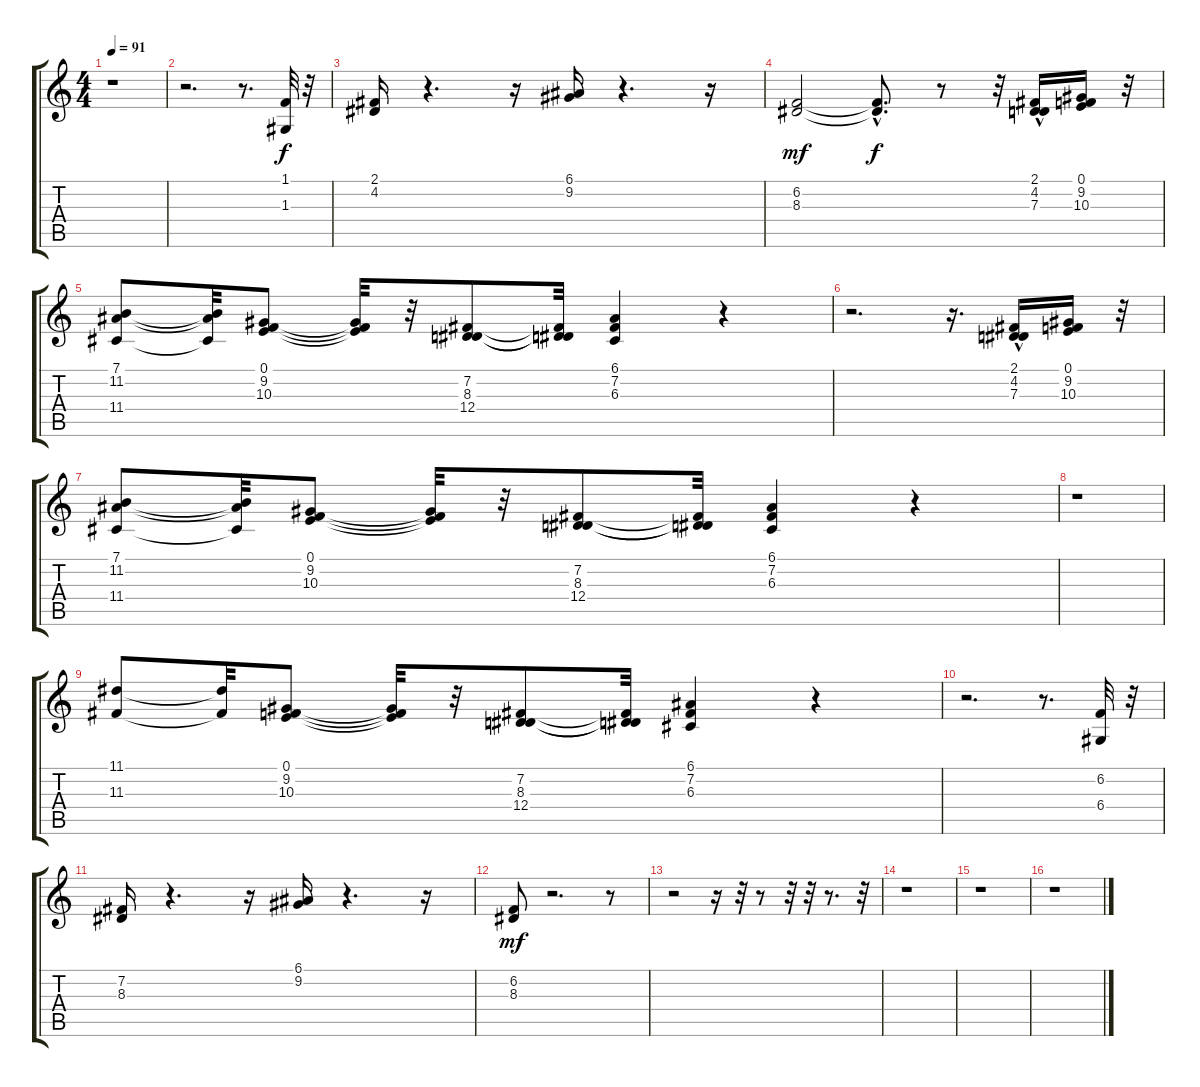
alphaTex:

\track "" {instrument choiraahs}
\staff {score tabs}
\tuning (E4 B3 G3 D3 A2 E2) {hide}
\ts (4 4)
\tempo 91
\clef g2
\ks c
r.1{dy f} |
r.2{d} r.8{d} (1.1 1.3).32 r.32 |
(2.1 4.2).16 r.4{d} r.16 (6.1 9.2).16 r.4{d} r.16 |
(6.2 8.3).2{dy mf} (6.2{hac t} 8.3{hac t}).8{d dy f} r.8 r.32 (2.1{hac} 4.2 7.3).16 (0.1 9.2 10.3).16 r.32 |
(7.1 11.2 11.4).8 (7.1{t} 11.2{t} 11.4{t}).32 (0.1 9.2 10.3).8 (0.1{t} 9.2{t} 10.3{t}).32 r.32 (7.2 8.3 12.4).8 (7.2{t} 8.3{t} 12.4{t}).32 (6.1 7.2 6.3).4 r.4 |
r.2{d} r.16{d} (2.1{hac} 4.2 7.3).16 (0.1 9.2 10.3).16 r.32 |
(7.1 11.2 11.4).8 (7.1{t} 11.2{t} 11.4{t}).32 (0.1 9.2 10.3).8 (0.1{t} 9.2{t} 10.3{t}).32 r.32 (7.2 8.3 12.4).8 (7.2{t} 8.3{t} 12.4{t}).32 (6.1 7.2 6.3).4 r.4 |
r.1 |
(11.1 11.3).8 (11.1{t} 11.3{t}).32 (0.1 9.2 10.3).8 (0.1{t} 9.2{t} 10.3{t}).32 r.32 (7.2 8.3 12.4).8 (7.2{t} 8.3{t} 12.4{t}).32 (6.1 7.2 6.3).4 r.4 |
r.2{d} r.8{d} (6.2 6.4).32 r.32 |
(7.2 8.3).16 r.4{d} r.16 (6.1 9.2).16 r.4{d} r.16 |
(6.2 8.3).8{dy mf} r.2{d} r.8 |
r.2 r.16 r.32 r.8 r.32 r.32 r.8{d} r.32 |
r.1 |
r.1 |
r.1
